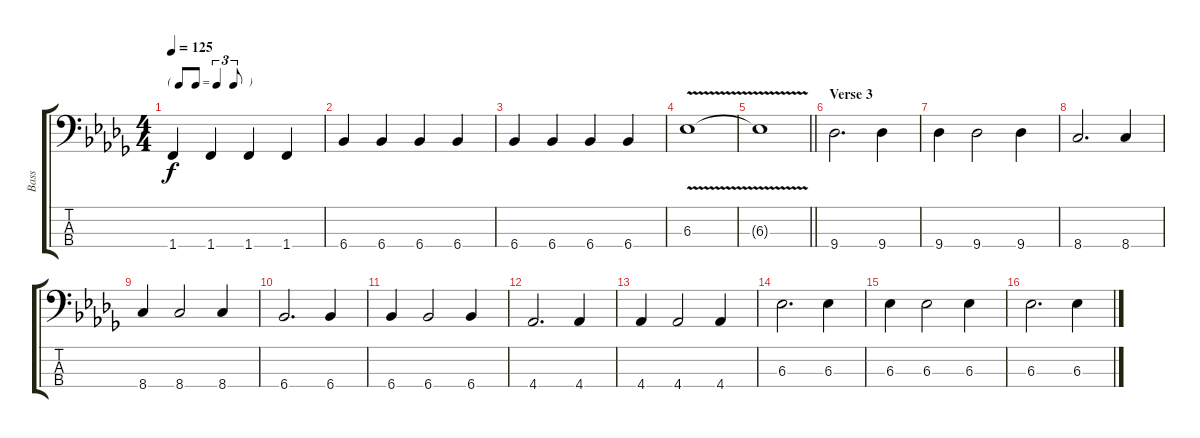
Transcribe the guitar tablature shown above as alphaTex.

\track ("Bass" "Bass") {instrument electricbassfinger}
\staff {score tabs}
\tuning (G2 D2 A1 E1) {hide}
\ts (4 4)
\tf triplet8th
\tempo 125
\clef f4
\ks db
1.4.4{dy f} 1.4.4 1.4.4 1.4.4 |
6.4.4 6.4.4 6.4.4 6.4.4 |
6.4.4 6.4.4 6.4.4 6.4.4 |
6.3{v}.1 |
\barLineRight lightlight
6.3{t}.1 |
\section ("" "Verse 3")
9.4.2{d} 9.4.4 |
9.4.4 9.4.2 9.4.4 |
8.4.2{d} 8.4.4 |
8.4.4 8.4.2 8.4.4 |
6.4.2{d} 6.4.4 |
6.4.4 6.4.2 6.4.4 |
4.4.2{d} 4.4.4 |
4.4.4 4.4.2 4.4.4 |
6.3.2{d} 6.3.4 |
6.3.4 6.3.2 6.3.4 |
6.3.2{d} 6.3.4
